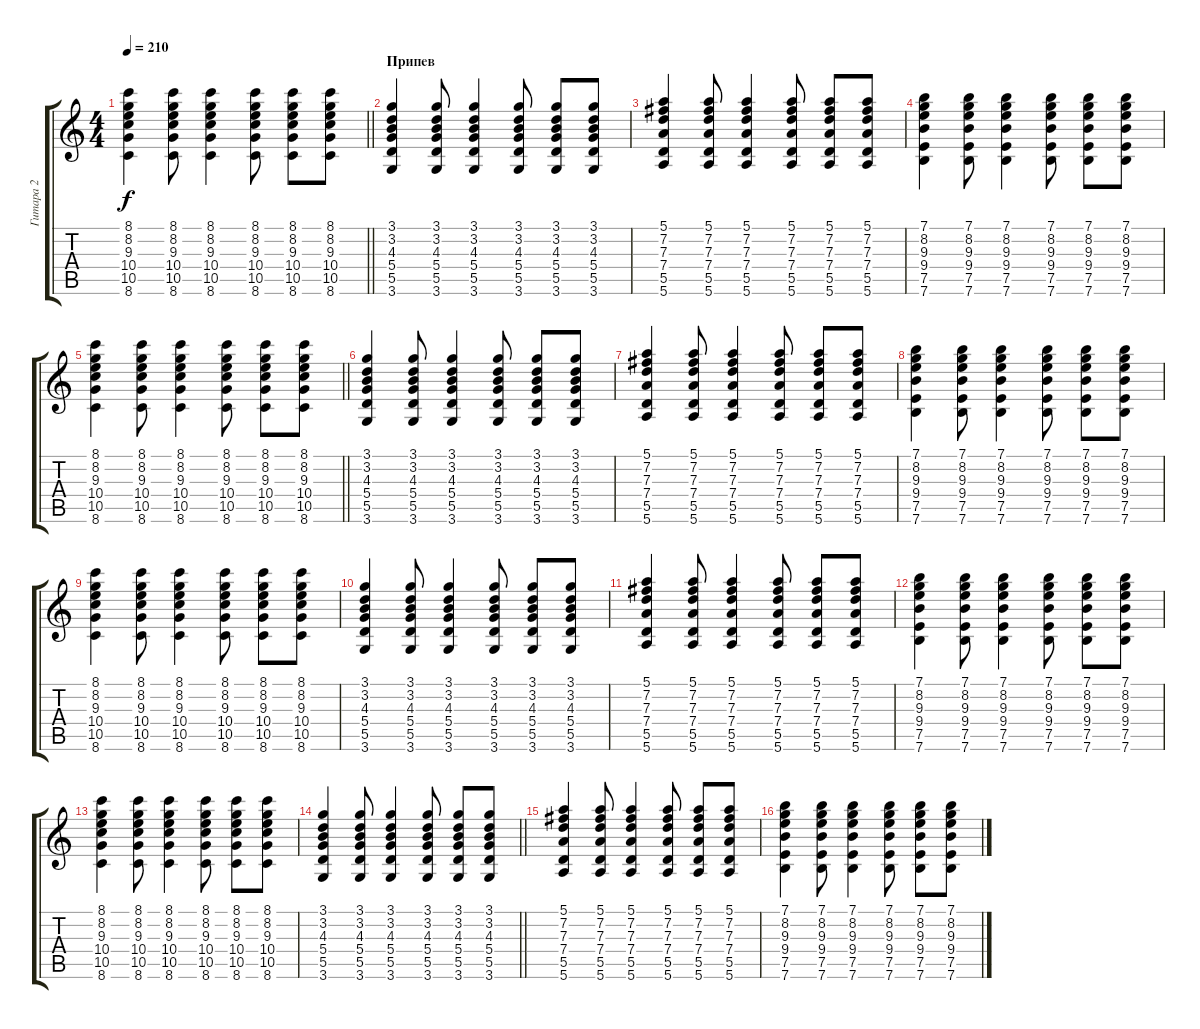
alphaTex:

\track ("Гитара 2" "Гитара 2") {instrument electricguitarclean}
\staff {score tabs}
\tuning (E4 B3 G3 D3 A2 E2) {hide}
\ts (4 4)
\tempo 210
\clef g2
\barLineRight lightlight
\ks c
(8.1 8.2 9.3 10.4 10.5 8.6).4{dy f} (8.1 8.2 9.3 10.4 10.5 8.6).8 (8.1 8.2 9.3 10.4 10.5 8.6).4 (8.1 8.2 9.3 10.4 10.5 8.6).8 (8.1 8.2 9.3 10.4 10.5 8.6).8 (8.1 8.2 9.3 10.4 10.5 8.6).8 |
\section ("" "Припев")
(3.1 3.2 4.3 5.4 5.5 3.6).4 (3.1 3.2 4.3 5.4 5.5 3.6).8 (3.1 3.2 4.3 5.4 5.5 3.6).4 (3.1 3.2 4.3 5.4 5.5 3.6).8 (3.1 3.2 4.3 5.4 5.5 3.6).8 (3.1 3.2 4.3 5.4 5.5 3.6).8 |
(5.1 7.2 7.3 7.4 5.5 5.6).4 (5.1 7.2 7.3 7.4 5.5 5.6).8 (5.1 7.2 7.3 7.4 5.5 5.6).4 (5.1 7.2 7.3 7.4 5.5 5.6).8 (5.1 7.2 7.3 7.4 5.5 5.6).8 (5.1 7.2 7.3 7.4 5.5 5.6).8 |
(7.1 8.2 9.3 9.4 7.5 7.6).4 (7.1 8.2 9.3 9.4 7.5 7.6).8 (7.1 8.2 9.3 9.4 7.5 7.6).4 (7.1 8.2 9.3 9.4 7.5 7.6).8 (7.1 8.2 9.3 9.4 7.5 7.6).8 (7.1 8.2 9.3 9.4 7.5 7.6).8 |
\barLineRight lightlight
(8.1 8.2 9.3 10.4 10.5 8.6).4 (8.1 8.2 9.3 10.4 10.5 8.6).8 (8.1 8.2 9.3 10.4 10.5 8.6).4 (8.1 8.2 9.3 10.4 10.5 8.6).8 (8.1 8.2 9.3 10.4 10.5 8.6).8 (8.1 8.2 9.3 10.4 10.5 8.6).8 |
(3.1 3.2 4.3 5.4 5.5 3.6).4 (3.1 3.2 4.3 5.4 5.5 3.6).8 (3.1 3.2 4.3 5.4 5.5 3.6).4 (3.1 3.2 4.3 5.4 5.5 3.6).8 (3.1 3.2 4.3 5.4 5.5 3.6).8 (3.1 3.2 4.3 5.4 5.5 3.6).8 |
(5.1 7.2 7.3 7.4 5.5 5.6).4 (5.1 7.2 7.3 7.4 5.5 5.6).8 (5.1 7.2 7.3 7.4 5.5 5.6).4 (5.1 7.2 7.3 7.4 5.5 5.6).8 (5.1 7.2 7.3 7.4 5.5 5.6).8 (5.1 7.2 7.3 7.4 5.5 5.6).8 |
(7.1 8.2 9.3 9.4 7.5 7.6).4 (7.1 8.2 9.3 9.4 7.5 7.6).8 (7.1 8.2 9.3 9.4 7.5 7.6).4 (7.1 8.2 9.3 9.4 7.5 7.6).8 (7.1 8.2 9.3 9.4 7.5 7.6).8 (7.1 8.2 9.3 9.4 7.5 7.6).8 |
(8.1 8.2 9.3 10.4 10.5 8.6).4 (8.1 8.2 9.3 10.4 10.5 8.6).8 (8.1 8.2 9.3 10.4 10.5 8.6).4 (8.1 8.2 9.3 10.4 10.5 8.6).8 (8.1 8.2 9.3 10.4 10.5 8.6).8 (8.1 8.2 9.3 10.4 10.5 8.6).8 |
(3.1 3.2 4.3 5.4 5.5 3.6).4 (3.1 3.2 4.3 5.4 5.5 3.6).8 (3.1 3.2 4.3 5.4 5.5 3.6).4 (3.1 3.2 4.3 5.4 5.5 3.6).8 (3.1 3.2 4.3 5.4 5.5 3.6).8 (3.1 3.2 4.3 5.4 5.5 3.6).8 |
(5.1 7.2 7.3 7.4 5.5 5.6).4 (5.1 7.2 7.3 7.4 5.5 5.6).8 (5.1 7.2 7.3 7.4 5.5 5.6).4 (5.1 7.2 7.3 7.4 5.5 5.6).8 (5.1 7.2 7.3 7.4 5.5 5.6).8 (5.1 7.2 7.3 7.4 5.5 5.6).8 |
(7.1 8.2 9.3 9.4 7.5 7.6).4 (7.1 8.2 9.3 9.4 7.5 7.6).8 (7.1 8.2 9.3 9.4 7.5 7.6).4 (7.1 8.2 9.3 9.4 7.5 7.6).8 (7.1 8.2 9.3 9.4 7.5 7.6).8 (7.1 8.2 9.3 9.4 7.5 7.6).8 |
(8.1 8.2 9.3 10.4 10.5 8.6).4 (8.1 8.2 9.3 10.4 10.5 8.6).8 (8.1 8.2 9.3 10.4 10.5 8.6).4 (8.1 8.2 9.3 10.4 10.5 8.6).8 (8.1 8.2 9.3 10.4 10.5 8.6).8 (8.1 8.2 9.3 10.4 10.5 8.6).8 |
\barLineRight lightlight
(3.1 3.2 4.3 5.4 5.5 3.6).4 (3.1 3.2 4.3 5.4 5.5 3.6).8 (3.1 3.2 4.3 5.4 5.5 3.6).4 (3.1 3.2 4.3 5.4 5.5 3.6).8 (3.1 3.2 4.3 5.4 5.5 3.6).8 (3.1 3.2 4.3 5.4 5.5 3.6).8 |
(5.1 7.2 7.3 7.4 5.5 5.6).4 (5.1 7.2 7.3 7.4 5.5 5.6).8 (5.1 7.2 7.3 7.4 5.5 5.6).4 (5.1 7.2 7.3 7.4 5.5 5.6).8 (5.1 7.2 7.3 7.4 5.5 5.6).8 (5.1 7.2 7.3 7.4 5.5 5.6).8 |
(7.1 8.2 9.3 9.4 7.5 7.6).4 (7.1 8.2 9.3 9.4 7.5 7.6).8 (7.1 8.2 9.3 9.4 7.5 7.6).4 (7.1 8.2 9.3 9.4 7.5 7.6).8 (7.1 8.2 9.3 9.4 7.5 7.6).8 (7.1 8.2 9.3 9.4 7.5 7.6).8
